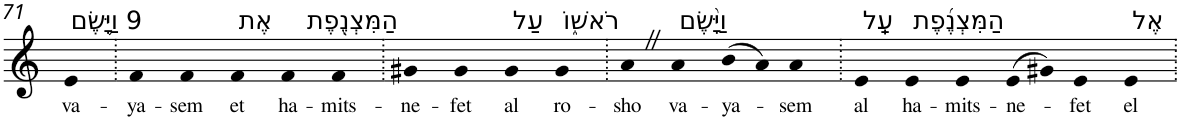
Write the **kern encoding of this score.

**kern	**text
*part1	*part1
*staff1	*staff1
*I"Piano	*
*I'Pno	*
!!LO:PB:g=z
*clefG2	*
*k[]	*
=71	=71
!LO:TX:a:t=9 וַיָּ֥שֶׂם	!
!	!LO:LY:b
4e	va-
=72.	=72.
!	!LO:LY:b
4f	-ya-
!	!LO:LY:b
4f	-sem
!LO:TX:a:t=אֶת	!
!	!LO:LY:b
4f	et
!LO:TX:a:t=הַמִּצְנֶ֖פֶת	!
!	!LO:LY:b
4f	ha-
!	!LO:LY:b
4f	-mits-
=73.	=73.
!	!LO:LY:b
4g#X	-ne-
!	!LO:LY:b
4g#	-fet
!LO:TX:a:t=עַל	!
!	!LO:LY:b
4g#	al
!LO:TX:a:t=רֹאשׁ֑וֹ	!
!	!LO:LY:b
4g#	ro-
=74.	=74.
!	!LO:LY:b
4aZ	-sho
!LO:TX:a:t=וַיָּ֨שֶׂם	!
!	!LO:LY:b
4a	va-
!	!LO:LY:b
(>8b	-ya-
8a)	.
!	!LO:LY:b
4a	-sem
=75.	=75.
!LO:TX:a:t=עַֽל	!
!	!LO:LY:b
4e	al
!LO:TX:a:t=הַמִּצְנֶ֜פֶת	!
!	!LO:LY:b
4e	ha-
!	!LO:LY:b
4e	-mits-
!	!LO:LY:b
(>8e	-ne-
8g#X)	.
!	!LO:LY:b
4e	-fet
!LO:TX:a:t=אֶל	!
!	!LO:LY:b
4e	el
=.	=.
*-	*-
